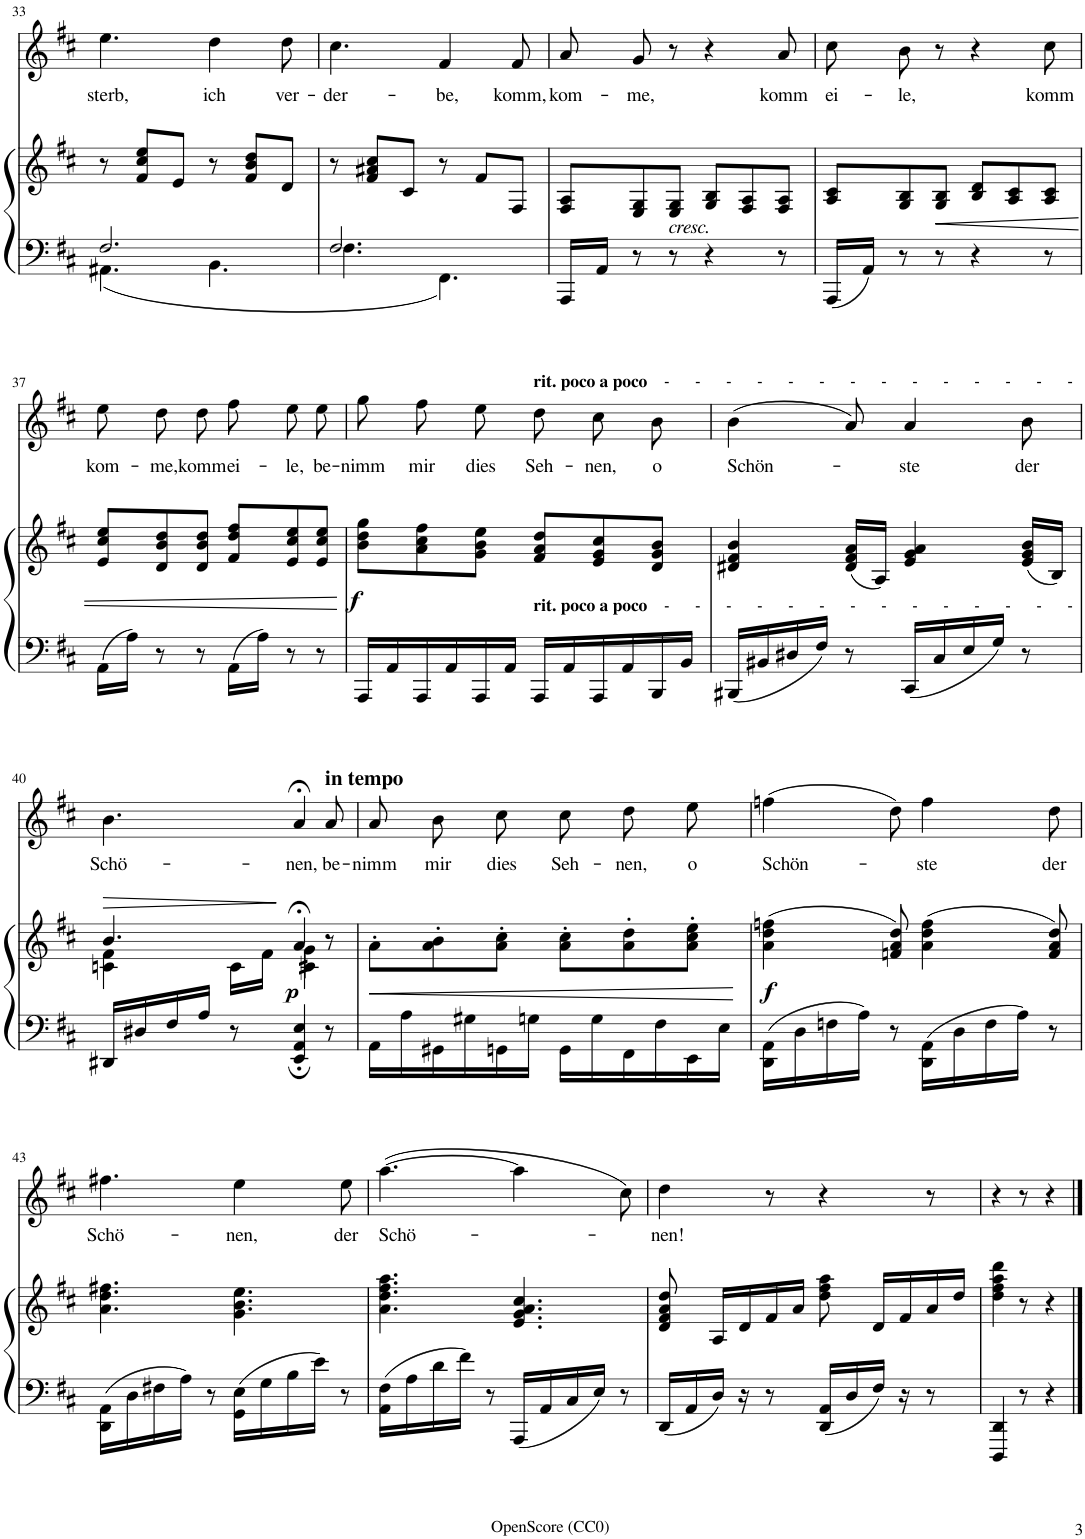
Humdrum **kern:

**kern	**kern	**dynam	**kern	**text
*part2	*part2	*part2	*part1	*part1
*staff3	*staff2	*staff2/3	*staff1	*staff1
*I"Pianoforte	*	*	*I"Singstimme Voice	*
*I'Pno	*	*	*	*
!!LO:PB:g=z
*clefF4	*clefG2	*	*clefG2	*
*k[f#c#]	*k[f#c#]	*	*k[f#c#]	*
*M6/8	*M6/8	*	*M6/8	*
=33	=33	=33	=33	=33
*^	*	*	*	*
!	!	!	!	!	!LO:LY:b
2.F#/	4.AA#X\	8r	.	4.ee\	sterb,
.	.	8f#/ 8cc#/ 8ee/L	.	.	.
.	.	8e/J	.	.	.
!	!	!	!	!	!LO:LY:b
.	4.BB\	8r	.	4dd\	ich
.	.	8f#/ 8b/ 8dd/L	.	.	.
!	!	!	!	!	!LO:LY:b
.	.	8d/J	.	8dd\	ver-
=34	=34	=34	=34	=34	=34
!	!	!	!	!	!LO:LY:b
2.F#/	4.F#\	8r	.	4.cc#\	-der-
.	.	8f#/ 8a#X/ 8cc#/L	.	.	.
.	.	8c#/J	.	.	.
!	!	!	!	!	!LO:LY:b
.	4.FF#\	8r	.	4f#/	-be,
.	.	8f#/L	.	.	.
!	!	!	!	!	!LO:LY:b
.	.	8F#/J	.	8f#/	komm,
*v	*v	*	*	*	*
=35	=35	=35	=35	=35
!	!	!	!	!LO:LY:b
16AAA/LL	8F#/ 8A/L	.	8a/L	kom-
16AA/JJ	.	.	.	.
!	!	!	!	!LO:LY:b
8r	8E/ 8G/	.	8g/J	-me,
!	!LO:TX:b:i:t=cresc.	!	!	!
8r	8E/ 8G/J	.	8r	.
4r	8G/ 8B/L	.	4r	.
.	8F#/ 8A/	.	.	.
!	!	!	!	!LO:LY:b
8r	8F#/ 8A/J	.	8a/	komm
=36	=36	=36	=36	=36
!	!	!	!	!LO:LY:b
16AAA/LL	8A/ 8c#/L	.	8cc#\L	ei-
16AA/JJ	.	.	.	.
!	!	!	!	!LO:LY:b
8r	8G/ 8B/	.	8b\J	-le,
!	!	!LO:HP:b	!	!
8r	8G/ 8B/J	<	8r	.
4r	8B/ 8d/L	.	4r	.
.	8A/ 8c#/	.	.	.
!	!	!	!	!LO:LY:b
8r	8A/ 8c#/J	.	8cc#\	komm
!!LO:LB:g=z
=37	=37	=37	=37	=37
!	!	!	!	!LO:LY:b
16AA\LL	8e/ 8cc#/ 8ee/L	.	8ee\L	kom-
16A\JJ	.	.	.	.
!	!	!	!	!LO:LY:b
8r	8d/ 8b/ 8dd/	.	8dd\	-me,
!	!	!	!	!LO:LY:b
8r	8d/ 8b/ 8dd/J	.	8dd\J	komm
!	!	!	!	!LO:LY:b
16AA\LL	8f#/ 8dd/ 8ff#/L	.	8ff#\L	ei-
16A\JJ	.	.	.	.
!	!	!	!	!LO:LY:b
8r	8e/ 8cc#/ 8ee/	.	8ee\	-le,
!	!	!	!	!LO:LY:b
8r	8e/ 8cc#/ 8ee/J	.	8ee\J	be-
.	.	[	.	.
=38	=38	=38	=38	=38
!	!	!LO:DY:b	!	!LO:LY:b
16AAA/LL	8b\ 8dd\ 8gg\L	f	8gg\L	-nimm
16AA/	.	.	.	.
!	!	!	!	!LO:LY:b
16AAA/	8a\ 8cc#\ 8ff#\	.	8ff#\	mir
16AA/	.	.	.	.
!	!	!	!	!LO:LY:b
16AAA/	8g\ 8b\ 8ee\J	.	8ee\J	dies
16AA/JJ	.	.	.	.
!	!	!	!LO:TX:a:t=rit. poco a poco	!
!LO:TX:a:t=rit. poco a poco	!	!	!	!
!	!	!	!	!LO:LY:b
16AAA/LL	8f#/ 8a/ 8dd/L	.	8dd\L	Seh-
16AA/	.	.	.	.
!	!	!	!	!LO:LY:b
16AAA/	8e/ 8g/ 8cc#/	.	8cc#\	-nen,
16AA/	.	.	.	.
!	!	!	!	!LO:LY:b
16BBB/	8d/ 8g/ 8b/J	.	8b\J	o
16BB/JJ	.	.	.	.
=39	=39	=39	=39	=39
!	!	!	!	!LO:LY:b
16BBB#X/LL	4d#X/ 4f#/ 4b/	.	(4b\	Schön-
16BB#X/	.	.	.	.
16D#X/	.	.	.	.
16F#/JJ	.	.	.	.
8r	(16d#/ 16f#/ 16a/LL	.	8a/)	.
.	16A/JJ)	.	.	.
!	!	!	!	!LO:LY:b
16CC#/LL	4e/ 4g/ 4a/	.	4a/	-ste
16C#/	.	.	.	.
16E/	.	.	.	.
16G/JJ	.	.	.	.
!	!	!	!	!LO:LY:b
8r	(16e/ 16g/ 16b/LL	.	8b\	der
.	16B/JJ)	.	.	.
!!LO:LB:g=z
=40	=40	=40	=40	=40
!	!	!LO:HP:b	!	!LO:LY:b
*	*^	*	*	*
16DD#X/LL	4.b/	4cn\ 4f#\	>	4.b\	Schö-
16D#X/	.	.	.	.	.
16F#/	.	.	.	.	.
16A/JJ	.	.	.	.	.
8r	.	16c\LL	.	.	.
.	.	16f#\JJ	.	.	.
!	!	!	!LO:DY:n=1:b	!	!LO:LY:b
4EE/; 4AA/; 4E/;	4a;</	4c#X\ 4g\	] p	4a;<,/	-nen,
!	!	!	!	!LO:TX:a:B:t=in tempo	!
!	!	!	!	!	!LO:LY:b
8r	8r	8ryy	.	8a/	be-
=41	=41	=41	=41	=41	=41
!	!	!	!LO:HP:b	!	!LO:LY:b
*	*v	*v	*	*	*
16AA\LL	8a'\L	<	8a\L	-nimm
16A\	.	.	.	.
!	!	!	!	!LO:LY:b
16GG#X\	8a\' 8b\'	.	8b\	mir
16G#X\	.	.	.	.
!	!	!	!	!LO:LY:b
16GGn\	8a\' 8cc#\'J	.	8cc#\J	dies
16Gn\JJ	.	.	.	.
!	!	!	!	!LO:LY:b
16GG\LL	8a\' 8cc#\'L	.	8cc#\L	Seh-
16G\	.	.	.	.
!	!	!	!	!LO:LY:b
16FF#\	8a\' 8dd\'	.	8dd\	-nen,
16F#\	.	.	.	.
!	!	!	!	!LO:LY:b
16EE\	8a\' 8cc#\' 8ee\'J	.	8ee\J	o
16E\JJ	.	.	.	.
.	.	[	.	.
=42	=42	=42	=42	=42
!	!	!LO:DY:b	!	!LO:LY:b
16DD\ 16AA\LL	(4a\ 4dd\ 4ffn\	f	(4ffn\	Schön-
16D\	.	.	.	.
16Fn\	.	.	.	.
16A\JJ	.	.	.	.
8r	8fn/ 8a/ 8dd/)	.	8dd\)	.
!	!	!	!	!LO:LY:b
16DD\ 16AA\LL	(4a\ 4dd\ 4ff\	.	4ff\	-ste
16D\	.	.	.	.
16F\	.	.	.	.
16A\JJ	.	.	.	.
!	!	!	!	!LO:LY:b
8r	8f/ 8a/ 8dd/)	.	8dd\	der
!!LO:LB:g=z
=43	=43	=43	=43	=43
!	!	!	!	!LO:LY:b
16DD\ 16AA\LL	4.a\ 4.dd\ 4.ff#X\	.	4.ff#X\	Schö-
16D\	.	.	.	.
16F#X\	.	.	.	.
16A\JJ	.	.	.	.
8r	.	.	.	.
!	!	!	!	!LO:LY:b
16GG\ 16E\LL	4.g\ 4.b\ 4.ee\	.	4ee\	-nen,
16G\	.	.	.	.
16B\	.	.	.	.
16e\JJ	.	.	.	.
!	!	!	!	!LO:LY:b
8r	.	.	8ee\	der
=44	=44	=44	=44	=44
!	!	!	!	!LO:LY:b
16AA\ 16F#\LL	4.a\ 4.dd\ 4.ff#\ 4.aa\	.	([4.aa\	Schö-
16A\	.	.	.	.
16d\	.	.	.	.
16f#\JJ	.	.	.	.
8r	.	.	.	.
16AAA/LL	4.e/ 4.g/ 4.a/ 4.cc#/	.	4aa\]	.
16AA/	.	.	.	.
16C#/	.	.	.	.
16E/JJ	.	.	.	.
8r	.	.	8cc#\)	.
=45	=45	=45	=45	=45
!	!	!	!	!LO:LY:b
16DD/LL	8d/ 8f#/ 8a/ 8dd/	.	4dd\	-nen!
16AA/	.	.	.	.
16D/JJ	16A/LL	.	.	.
16r	16d/	.	.	.
8r	16f#/	.	8r	.
.	16a/JJ	.	.	.
16DD/ 16AA/LL	8dd\ 8ff#\ 8aa\	.	4r	.
16D/	.	.	.	.
16F#/JJ	16d/LL	.	.	.
16r	16f#/	.	.	.
8r	16a/	.	8r	.
.	16dd/JJ	.	.	.
=46	=46	=46	=46	=46
4DDD/ 4DD/	4dd\ 4ff#\ 4aa\ 4ddd\	.	4r	.
8r	8r	.	8r	.
4r	4r	.	4r	.
==	==	==	==	==
*-	*-	*-	*-	*-
